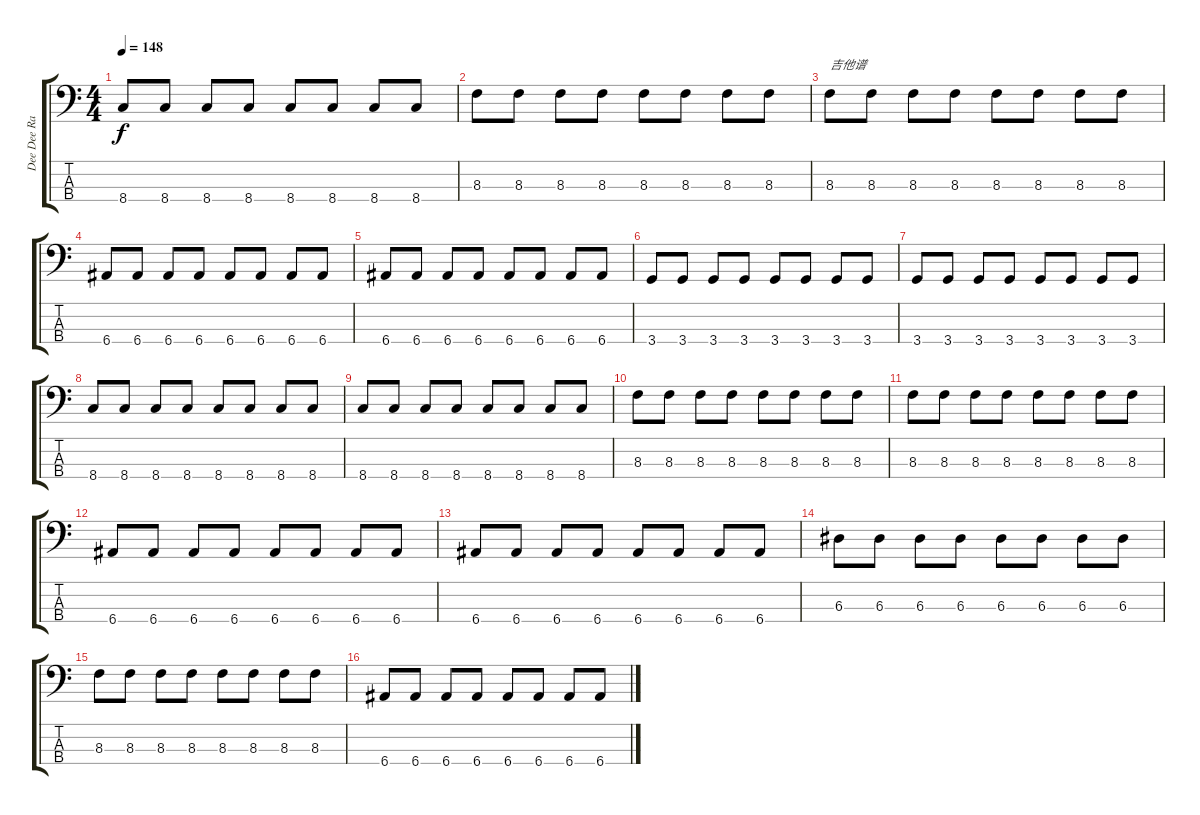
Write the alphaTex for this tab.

\track ("Dee Dee Ramone" "Dee Dee Ra") {instrument electricbasspick}
\staff {score tabs}
\tuning (G2 D2 A1 E1) {hide}
\ts (4 4)
\tempo 148
\clef f4
\ks c
8.4.8{dy f} 8.4.8 8.4.8 8.4.8 8.4.8 8.4.8 8.4.8 8.4.8 |
8.3.8 8.3.8 8.3.8 8.3.8 8.3.8 8.3.8 8.3.8 8.3.8 |
8.3.8{txt "吉他谱"} 8.3.8 8.3.8 8.3.8 8.3.8 8.3.8 8.3.8 8.3.8 |
6.4.8 6.4.8 6.4.8 6.4.8 6.4.8 6.4.8 6.4.8 6.4.8 |
6.4.8 6.4.8 6.4.8 6.4.8 6.4.8 6.4.8 6.4.8 6.4.8 |
3.4.8 3.4.8 3.4.8 3.4.8 3.4.8 3.4.8 3.4.8 3.4.8 |
3.4.8 3.4.8 3.4.8 3.4.8 3.4.8 3.4.8 3.4.8 3.4.8 |
8.4.8 8.4.8 8.4.8 8.4.8 8.4.8 8.4.8 8.4.8 8.4.8 |
8.4.8 8.4.8 8.4.8 8.4.8 8.4.8 8.4.8 8.4.8 8.4.8 |
8.3.8 8.3.8 8.3.8 8.3.8 8.3.8 8.3.8 8.3.8 8.3.8 |
8.3.8 8.3.8 8.3.8 8.3.8 8.3.8 8.3.8 8.3.8 8.3.8 |
6.4.8 6.4.8 6.4.8 6.4.8 6.4.8 6.4.8 6.4.8 6.4.8 |
6.4.8 6.4.8 6.4.8 6.4.8 6.4.8 6.4.8 6.4.8 6.4.8 |
6.3.8 6.3.8 6.3.8 6.3.8 6.3.8 6.3.8 6.3.8 6.3.8 |
8.3.8 8.3.8 8.3.8 8.3.8 8.3.8 8.3.8 8.3.8 8.3.8 |
6.4.8 6.4.8 6.4.8 6.4.8 6.4.8 6.4.8 6.4.8 6.4.8
